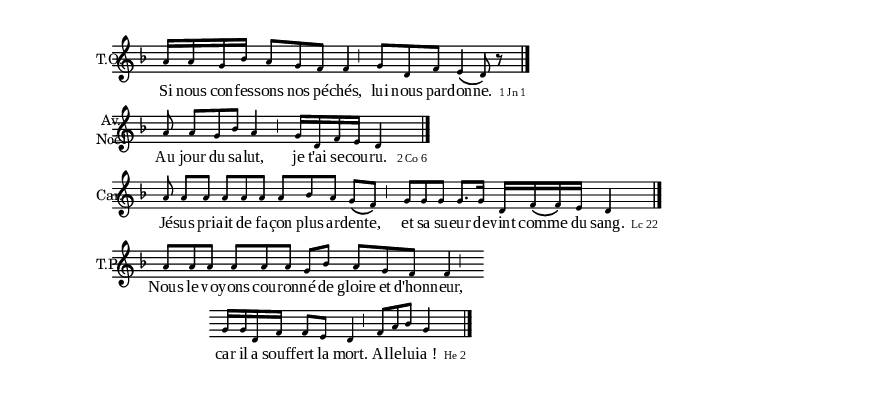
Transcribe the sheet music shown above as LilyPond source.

\version "2.10.0"
 \include "definitions.ly"
%\markup {AT  34}


\relative a' { 
	\new Staff {
		\cadenzaOn
		\key f \major
		\set Staff.instrumentName = \markup{ \center-align { T.O. } }
		
a16[ a g bes] 
\times 2/3 { a8[ g f] }
 f4 \cesure \pespace \times 2/3 {g8[ d f]} e4\( d8\) r

		
		
		\endBar
	}

	\addlyrics {
		Si nous con -- fes -- sons nos pé -- chés, lui nous par -- don -- ne.
 		\markup { \citation #"1 Jn 1" } }
	
	
}
\relative a' { 
	\new Staff {
		\cadenzaOn
		\key f \major
		\set Staff.instrumentName = \markup{ \center-align { Av. Noël } }
		
a8 
\times 2/3 { a[ g bes] }
 a4
\pespace \cesure \pespace g16[ d f e] d4 

		
		
		\endBar
	}

	\addlyrics {
		Au jour du sa -- lut, je t'ai se -- cou -- ru.
 		\markup { \citation #" 2 Co 6 " } }
	
	
}
\relative a' { 
	\new Staff {
		\cadenzaOn
		\key f \major
		\set Staff.instrumentName = \markup{ \center-align { Car. } }
		
a8 a[ a] 
\times 2/3 { a[ a a] }
 
\times 2/3 { a[ bes a] }
 g[\( f\)] 
\cesure\pespace 
\times 2/3 { g[ g g] }
 g8.[ g16] d[ f\( f\) e] d4

		
		
		\endBar
	}

	\addlyrics {
		Jé -- sus pri -- ait de fa -- çon plus ar -- den -- te, et sa su -- eur de -- vint com -- me du sang.
 		\markup { \citation #"Lc 22" } }
	
	
}
\relative a' { 
	\new Staff {
		\cadenzaOn
		\key f \major
		\set Staff.instrumentName = \markup{ \center-align { T.P. } }
		
		\times 2/3 {a8[ a a]} 
\times 2/3 { a[ a a] }
 g[ bes] 
\times 2/3 { a[ g f] }
 f4 \cesure\pespace 
		\indentLine g16[ g d f] f8[ e] d4 
		\cesureall \pespace 
		\times 2/3 { f8[ a bes] }
		g4

		
		
		\endBar
	}

	\addlyrics {
		Nous le vo -- yons cou -- ron -- né de gloire et d'hon -- neur, car il a souff -- ert la mort. Al -- le -- lu -- "ia !"
 		\markup { \citation #"He 2" } }
	
	
}

